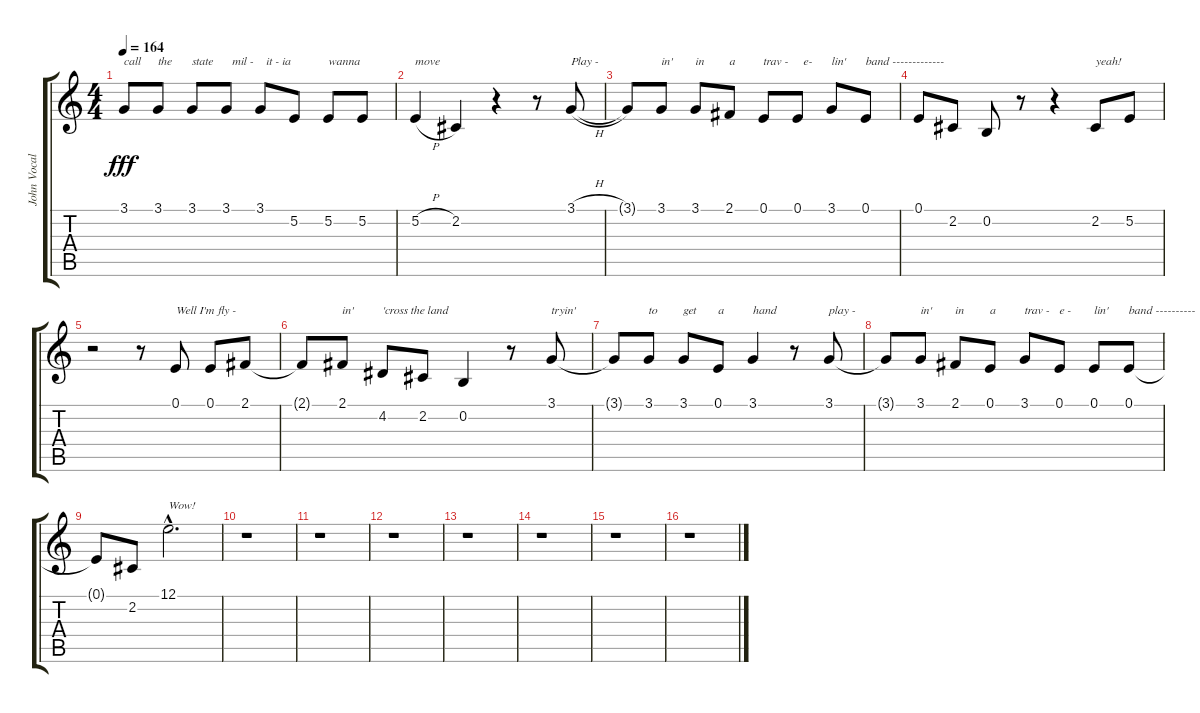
\track ("John Vocal" "John Vocal") {instrument altosax}
\staff {score tabs}
\tuning (E4 B3 G3 D3 A2 E2) {hide}
\ts (4 4)
\tempo 164
\clef g2
\ks c
3.1.8{txt "call" dy fff} 3.1.8{txt "the"} 3.1.8{txt "state"} 3.1.8{txt "  mil -"} 3.1.8{txt "  it - ia"} 5.2.8 5.2.8{txt "wanna"} 5.2.8 |
5.2{h}.4{txt "move"} 2.2.4 r.4 r.8 3.1{h}.8{txt "Play -"} |
3.1{t}.8 3.1.8{txt "in'"} 3.1.8{txt "in"} 2.1.8{txt "a"} 0.1.8{txt "trav -"} 0.1.8{txt "  e- "} 3.1.8{txt "lin' "} 0.1.8{txt "band -------------"} |
0.1.8 2.2.8 0.2.8 r.8 r.4 2.2.8{txt "yeah!"} 5.2.8 |
r.2 r.8 0.1.8{txt "Well I'm fly -"} 0.1.8 2.1.8 |
2.1{t}.8 2.1.8{txt "in'"} 4.2.8{txt "'cross the land"} 2.2.8 0.2.4 r.8 3.1.8{txt "tryin'"} |
3.1{t}.8 3.1.8{txt "to"} 3.1.8{txt "get"} 0.1.8{txt "a"} 3.1.4{txt "hand"} r.8 3.1.8{txt "play -"} |
3.1{t}.8 3.1.8{txt "in'"} 2.1.8{txt "in"} 0.1.8{txt "a"} 3.1.8{txt "trav -"} 0.1.8{txt "e -"} 0.1.8{txt "lin'"} 0.1.8{txt "band ----------"} |
0.1{t}.8 2.2.8 12.1{hac}.2{d txt "Wow!"} |
r.1 |
r.1 |
r.1 |
r.1 |
r.1 |
r.1 |
r.1
